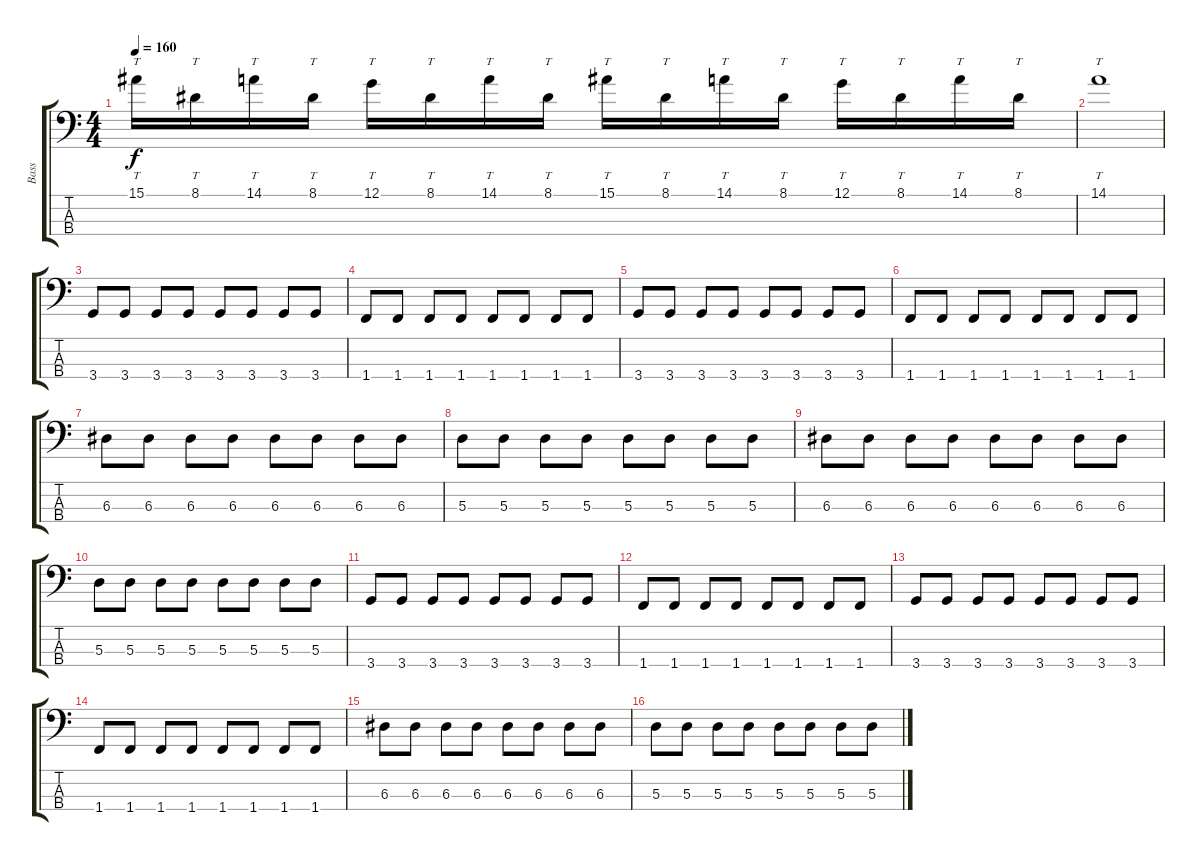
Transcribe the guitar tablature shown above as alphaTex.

\track ("Bass" "Bass") {instrument electricbassfinger}
\staff {score tabs}
\tuning (G2 D2 A1 E1) {hide}
\ts (4 4)
\tempo 160
\clef f4
\ks c
15.1.16{tt dy f} 8.1.16{tt} 14.1.16{tt} 8.1.16{tt} 12.1.16{tt} 8.1.16{tt} 14.1.16{tt} 8.1.16{tt} 15.1.16{tt} 8.1.16{tt} 14.1.16{tt} 8.1.16{tt} 12.1.16{tt} 8.1.16{tt} 14.1.16{tt} 8.1.16{tt} |
14.1.1{tt} |
3.4.8 3.4.8 3.4.8 3.4.8 3.4.8 3.4.8 3.4.8 3.4.8 |
1.4.8 1.4.8 1.4.8 1.4.8 1.4.8 1.4.8 1.4.8 1.4.8 |
3.4.8 3.4.8 3.4.8 3.4.8 3.4.8 3.4.8 3.4.8 3.4.8 |
1.4.8 1.4.8 1.4.8 1.4.8 1.4.8 1.4.8 1.4.8 1.4.8 |
6.3.8 6.3.8 6.3.8 6.3.8 6.3.8 6.3.8 6.3.8 6.3.8 |
5.3.8 5.3.8 5.3.8 5.3.8 5.3.8 5.3.8 5.3.8 5.3.8 |
6.3.8 6.3.8 6.3.8 6.3.8 6.3.8 6.3.8 6.3.8 6.3.8 |
5.3.8 5.3.8 5.3.8 5.3.8 5.3.8 5.3.8 5.3.8 5.3.8 |
3.4.8 3.4.8 3.4.8 3.4.8 3.4.8 3.4.8 3.4.8 3.4.8 |
1.4.8 1.4.8 1.4.8 1.4.8 1.4.8 1.4.8 1.4.8 1.4.8 |
3.4.8 3.4.8 3.4.8 3.4.8 3.4.8 3.4.8 3.4.8 3.4.8 |
1.4.8 1.4.8 1.4.8 1.4.8 1.4.8 1.4.8 1.4.8 1.4.8 |
6.3.8 6.3.8 6.3.8 6.3.8 6.3.8 6.3.8 6.3.8 6.3.8 |
5.3.8 5.3.8 5.3.8 5.3.8 5.3.8 5.3.8 5.3.8 5.3.8
